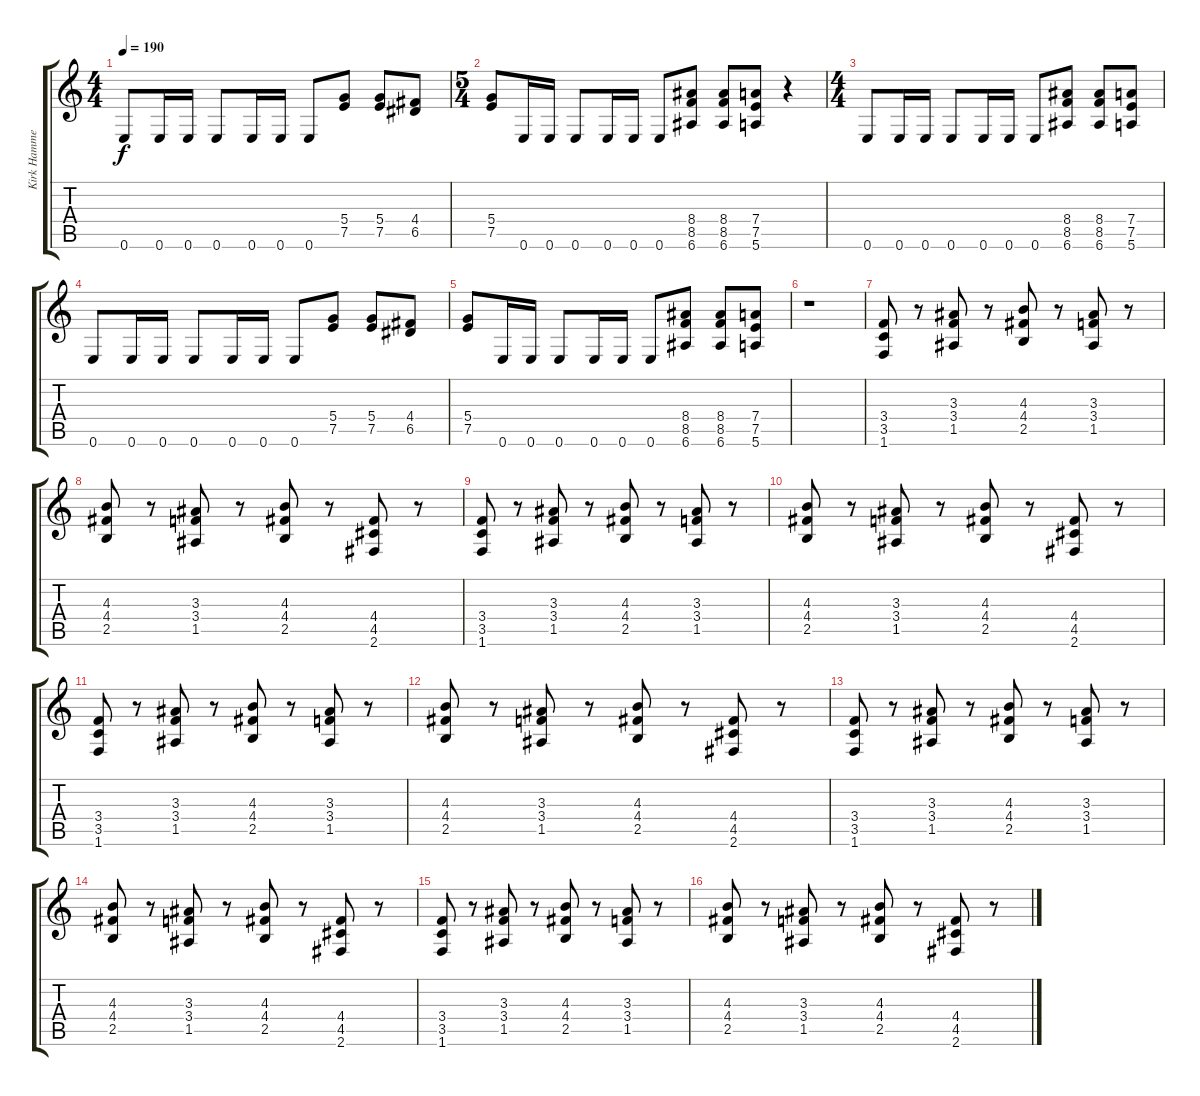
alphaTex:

\track ("Kirk Hammett" "Kirk Hamme") {instrument overdrivenguitar}
\staff {score tabs}
\tuning (E4 B3 G3 D3 A2 E2) {hide}
\ts (4 4)
\tempo 190
\clef g2
\ks c
0.6.8{dy f} 0.6.16 0.6.16 0.6.8 0.6.16 0.6.16 0.6.8 (5.4 7.5).8 (5.4 7.5).8 (4.4 6.5).8 |
\ts (5 4)
(5.4 7.5).8 0.6.16 0.6.16 0.6.8 0.6.16 0.6.16 0.6.8 (8.4 8.5 6.6).8 (8.4 8.5 6.6).8 (7.4 7.5 5.6).8 r.4 |
\ts (4 4)
0.6.8 0.6.16 0.6.16 0.6.8 0.6.16 0.6.16 0.6.8 (8.4 8.5 6.6).8 (8.4 8.5 6.6).8 (7.4 7.5 5.6).8 |
0.6.8 0.6.16 0.6.16 0.6.8 0.6.16 0.6.16 0.6.8 (5.4 7.5).8 (5.4 7.5).8 (4.4 6.5).8 |
(5.4 7.5).8 0.6.16 0.6.16 0.6.8 0.6.16 0.6.16 0.6.8 (8.4 8.5 6.6).8 (8.4 8.5 6.6).8 (7.4 7.5 5.6).8 |
r.1 |
(3.4 3.5 1.6).8 r.8 (3.3 3.4 1.5).8 r.8 (4.3 4.4 2.5).8 r.8 (3.3 3.4 1.5).8 r.8 |
(4.3 4.4 2.5).8 r.8 (3.3 3.4 1.5).8 r.8 (4.3 4.4 2.5).8 r.8 (4.4 4.5 2.6).8 r.8 |
(3.4 3.5 1.6).8 r.8 (3.3 3.4 1.5).8 r.8 (4.3 4.4 2.5).8 r.8 (3.3 3.4 1.5).8 r.8 |
(4.3 4.4 2.5).8 r.8 (3.3 3.4 1.5).8 r.8 (4.3 4.4 2.5).8 r.8 (4.4 4.5 2.6).8 r.8 |
(3.4 3.5 1.6).8 r.8 (3.3 3.4 1.5).8 r.8 (4.3 4.4 2.5).8 r.8 (3.3 3.4 1.5).8 r.8 |
(4.3 4.4 2.5).8 r.8 (3.3 3.4 1.5).8 r.8 (4.3 4.4 2.5).8 r.8 (4.4 4.5 2.6).8 r.8 |
(3.4 3.5 1.6).8 r.8 (3.3 3.4 1.5).8 r.8 (4.3 4.4 2.5).8 r.8 (3.3 3.4 1.5).8 r.8 |
(4.3 4.4 2.5).8 r.8 (3.3 3.4 1.5).8 r.8 (4.3 4.4 2.5).8 r.8 (4.4 4.5 2.6).8 r.8 |
(3.4 3.5 1.6).8 r.8 (3.3 3.4 1.5).8 r.8 (4.3 4.4 2.5).8 r.8 (3.3 3.4 1.5).8 r.8 |
(4.3 4.4 2.5).8 r.8 (3.3 3.4 1.5).8 r.8 (4.3 4.4 2.5).8 r.8 (4.4 4.5 2.6).8 r.8
